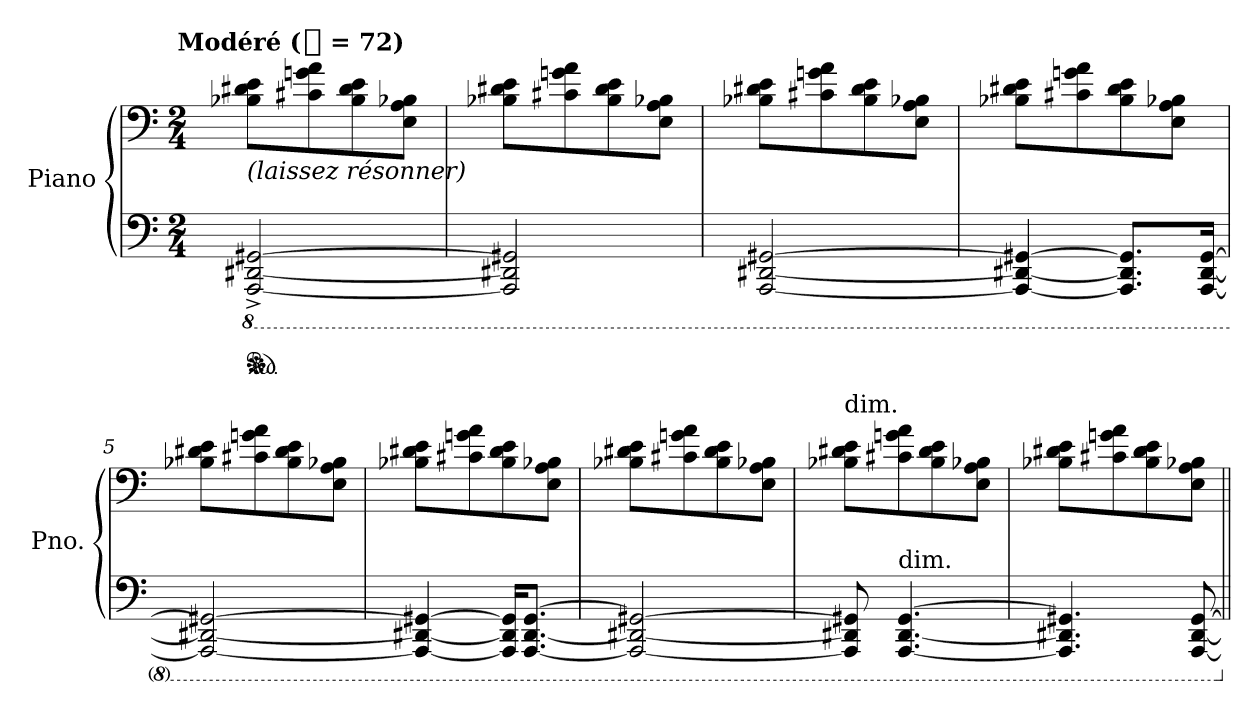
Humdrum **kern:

**kern	**kern	**dynam
*part1	*part1	*part1
*staff2	*staff1	*staff1/2
*I"Piano	*	*
*I'Pno.	*	*
*clefF4	*clefF4	*
*k[]	*k[]	*
*C:	*C:	*
!!LO:TX:omd:t=Modéré ([quarter] = 72)
*M2/4	*M2/4	*
*MM72	*MM72	*
*8ba	*	*
=1	=1	=1
!	!LO:TX:b:i:t=(laissez résonner)	!
!LO:TX:b:t=(comme un Tam-Tam) (Valeurs progressivement accélérées)	!	!
!	!	!LO:DY:a=2
*ped	*	*
*Xped	*	*
[2AAAA^> [2DDD#X^> [2GGG#X^>	8B-X 8d#X 8eL	sfff mf
.	8c#X 8gn 8a	.
.	8B- 8d# 8e	.
.	8E 8A 8B-XJ	.
=2	=2	=2
2AAAA] 2DDD#X] 2GGG#X]	8B-X 8d#X 8eL	.
.	8c#X 8gn 8a	.
.	8B- 8d# 8e	.
.	8E 8A 8B-XJ	.
=3	=3	=3
!	!	!LO:DY:a=2
[2AAAA [2DDD#X [2GGG#X	8B-X 8d#X 8eL	ff mf
.	8c#X 8gn 8a	.
.	8B- 8d# 8e	.
.	8E 8A 8B-XJ	.
=4	=4	=4
4AAAA_ 4DDD#X_ 4GGG#X_	8B-X 8d#X 8eL	.
.	8c#X 8gn 8a	.
8.AAAA] 8.DDD#] 8.GGG#]L	8B- 8d# 8e	.
.	8E 8A 8B-XJ	.
[16AAAA [16DDD# [16GGG#Jk	.	.
=5	=5	=5
2AAAA_ 2DDD#X_ 2GGG#X_	8B-X 8d#X 8eL	.
.	8c#X 8gn 8a	.
.	8B- 8d# 8e	.
.	8E 8A 8B-XJ	.
=6	=6	=6
4AAAA_ 4DDD#X_ 4GGG#X_	8B-X 8d#X 8eL	.
.	8c#X 8gn 8a	.
16AAAA] 16DDD#] 16GGG#]KL	8B- 8d# 8e	.
[8.AAAA [8.DDD# [8.GGG#J	.	.
.	8E 8A 8B-XJ	.
=7	=7	=7
2AAAA_ 2DDD#X_ 2GGG#X_	8B-X 8d#X 8eL	.
.	8c#X 8gn 8a	.
.	8B- 8d# 8e	.
.	8E 8A 8B-XJ	.
=8	=8	=8
!	!LO:TX:t=dim.	!
8AAAA] 8DDD#X] 8GGG#X]	8B-X 8d#X 8eL	.
!LO:TX:a:t=dim.	!	!
[4.AAAA [4.DDD# [4.GGG#	8c#X 8gn 8a	.
.	8B- 8d# 8e	.
.	8E 8A 8B-XJ	.
=9	=9	=9
4.AAAA] 4.DDD#X] 4.GGG#X]	8B-X 8d#X 8eL	.
.	8c#X 8gn 8a	.
.	8B- 8d# 8e	.
[8AAAA [8DDD# [8GGG#	8E 8A 8B-XJ	.
*X8ba	*	*
=||	=||	=||
*-	*-	*-
